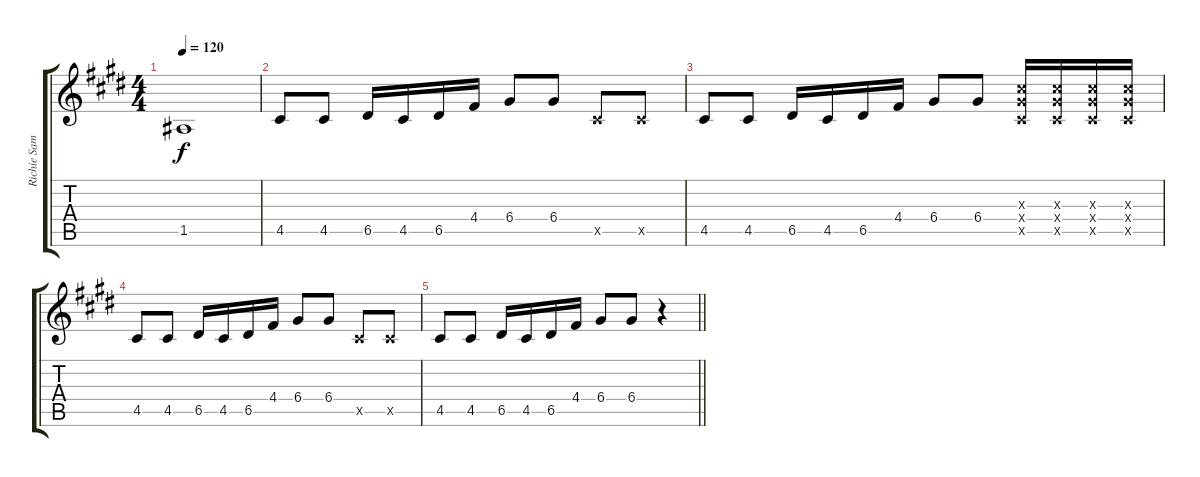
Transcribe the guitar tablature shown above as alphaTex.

\track ("Richie Sambora (Lead Guitar)" "Richie Sam") {instrument distortionguitar}
\staff {score tabs}
\tuning (E4 B3 G3 D3 A2 E2) {hide}
\ts (4 4)
\tempo 120
\clef g2
\ks c#minor
1.5.1{dy f} |
4.5.8 4.5.8 6.5.16 4.5.16 6.5.16 4.4.16 6.4.8 6.4.8 4.5{x}.8 4.5{x}.8 |
4.5.8 4.5.8 6.5.16 4.5.16 6.5.16 4.4.16 6.4.8 6.4.8 (6.3{x} 6.4{x} 4.5{x}).16 (6.3{x} 6.4{x} 4.5{x}).16 (6.3{x} 6.4{x} 4.5{x}).16 (6.3{x} 6.4{x} 4.5{x}).16 |
4.5.8 4.5.8 6.5.16 4.5.16 6.5.16 4.4.16 6.4.8 6.4.8 4.5{x}.8 4.5{x}.8 |
\barLineRight lightlight
4.5.8 4.5.8 6.5.16 4.5.16 6.5.16 4.4.16 6.4.8 6.4.8 r.4
